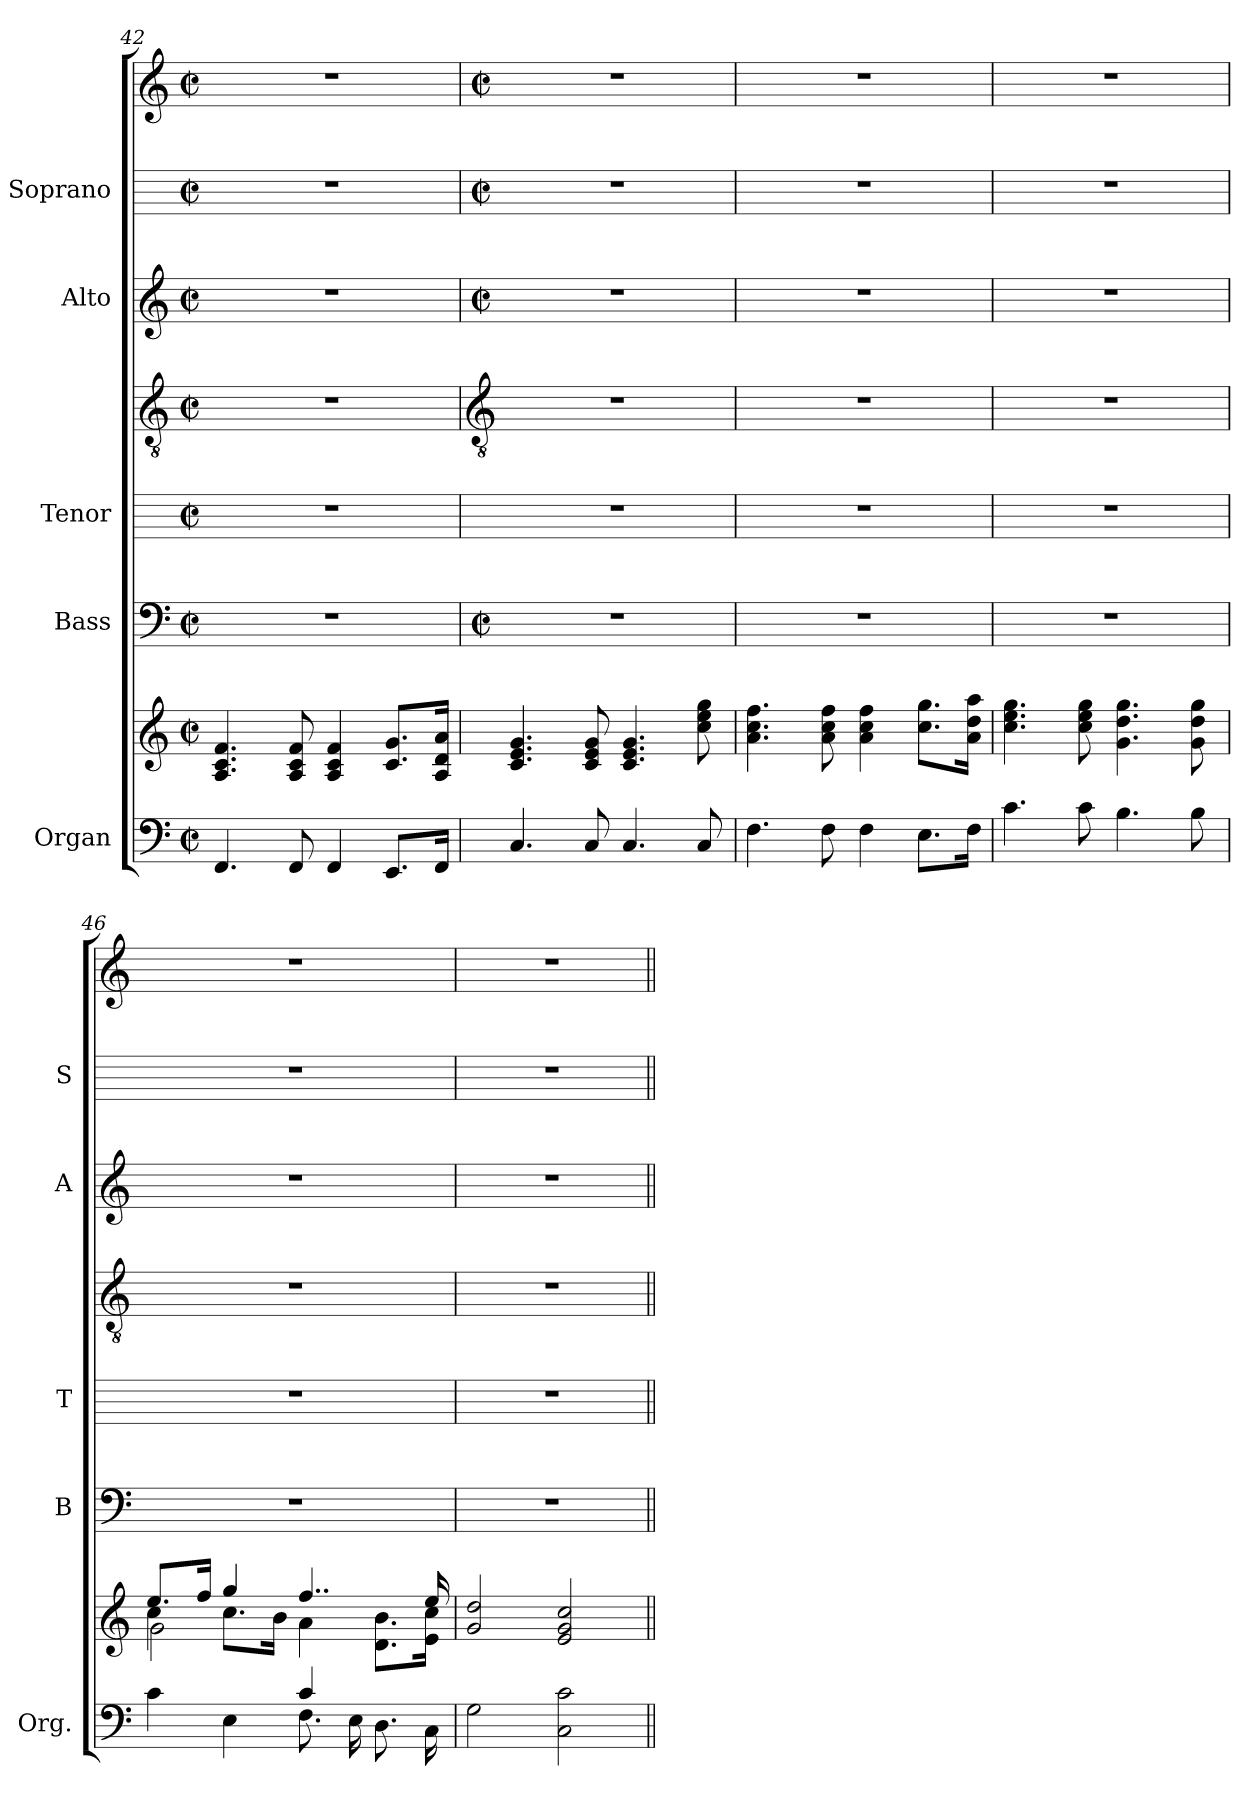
**kern	**kern	**kern	**kern	**kern	**kern	**kern	**kern
*part5	*part5	*part4	*part3	*part3	*part2	*part1	*part1
*staff8	*staff7	*staff6	*staff5	*staff4	*staff3	*staff2	*staff1
*I"Organ	*	*I"Bass	*I"Tenor	*	*I"Alto	*I"Soprano	*
*I'Org.	*	*I'B	*I'T	*	*I'A	*I'S	*
*clefF4	*clefG2	*clefF4	*	*clefGv2	*clefG2	*	*clefG2
*k[]	*k[]	*k[]	*k[]	*k[]	*k[]	*k[]	*k[]
*C:	*C:	*C:	*C:	*C:	*C:	*C:	*C:
*M2/2	*M2/2	*M2/2	*M2/2	*M2/2	*M2/2	*M2/2	*M2/2
*met(c|)	*met(c|)	*met(c|)	*met(c|)	*met(c|)	*met(c|)	*met(c|)	*met(c|)
=42	=42	=42	=42	=42	=42	=42	=42
*^	*^	*	*	*	*	*	*
4.FF	2ryy	4.A/ 4.c/ 4.f/	2ryy	1r	1r	1r	1r	1r	1r
8FF	.	8A/ 8c/ 8f/	.	.	.	.	.	.	.
4FF	2ryy	4A/ 4c/ 4f/	2ryy	.	.	.	.	.	.
8.EEL	.	8.c/ 8.g/L	.	.	.	.	.	.	.
16FFJ	.	16A/ 16d/ 16a/J	.	.	.	.	.	.	.
!!LO:LB:g=z
=43	=43	=43	=43	=43	=43	=43	=43	=43	=43
*	*	*	*	*	*	*clefGv2	*	*	*
*	*	*	*	*M2/2	*	*	*M2/2	*M2/2	*M2/2
*	*	*	*	*met(c|)	*	*	*met(c|)	*met(c|)	*met(c|)
4.C	1ryy	4.c/ 4.e/ 4.g/	1ryy	1r	1r	1r	1r	1r	1r
8C	.	8c/ 8e/ 8g/	.	.	.	.	.	.	.
4.C	.	4.c/ 4.e/ 4.g/	.	.	.	.	.	.	.
8C	.	8cc\ 8ee\ 8gg\	.	.	.	.	.	.	.
=44	=44	=44	=44	=44	=44	=44	=44	=44	=44
4.F\	2ryy	4.a\ 4.cc\ 4.ff\	2ryy	1r	1r	1r	1r	1r	1r
8F\	.	8a\ 8cc\ 8ff\	.	.	.	.	.	.	.
4F\	2ryy	4a\ 4cc\ 4ff\	2ryy	.	.	.	.	.	.
8.E\L	.	8.cc\ 8.gg\L	.	.	.	.	.	.	.
16F\J	.	16a\ 16dd\ 16aa\J	.	.	.	.	.	.	.
=45	=45	=45	=45	=45	=45	=45	=45	=45	=45
4.c\	2ryy	4.cc\ 4.ee\ 4.gg\	2ryy	1r	1r	1r	1r	1r	1r
8c\	.	8cc\ 8ee\ 8gg\	.	.	.	.	.	.	.
4.B\	2ryy	4.g\ 4.dd\ 4.gg\	2ryy	.	.	.	.	.	.
8B\	.	8g\ 8dd\ 8gg\	.	.	.	.	.	.	.
=46	=46	=46	=46	=46	=46	=46	=46	=46	=46
*	*	*	*^	*	*	*	*	*	*
2ryy	4c\	8.ee/L	4cc\	2g\	1r	1r	1r	1r	1r	1r
.	.	16ff/J	.	.	.	.	.	.	.	.
.	4E\	4gg/	8.cc\L	.	.	.	.	.	.	.
.	.	.	16b\J	.	.	.	.	.	.	.
4c/	8.F\L	4..ff/	4a\	2ryy	.	.	.	.	.	.
.	16E\L	.	.	.	.	.	.	.	.	.
4ryy	8.D\	.	8.d\ 8.b\L	.	.	.	.	.	.	.
.	16C\J	16ee/	16e\ 16cc\J	.	.	.	.	.	.	.
*	*	*	*v	*v	*	*	*	*	*	*
=47	=47	=47	=47	=47	=47	=47	=47	=47	=47
2G\	2ryy	2g/ 2dd/	2ryy	1r	1r	1r	1r	1r	1r
2C\ 2c\	2ryy	2e/ 2g/ 2cc/	2ryy	.	.	.	.	.	.
*v	*v	*	*	*	*	*	*	*	*
*	*v	*v	*	*	*	*	*	*
=||	=||	=||	=||	=||	=||	=||	=||
*-	*-	*-	*-	*-	*-	*-	*-
